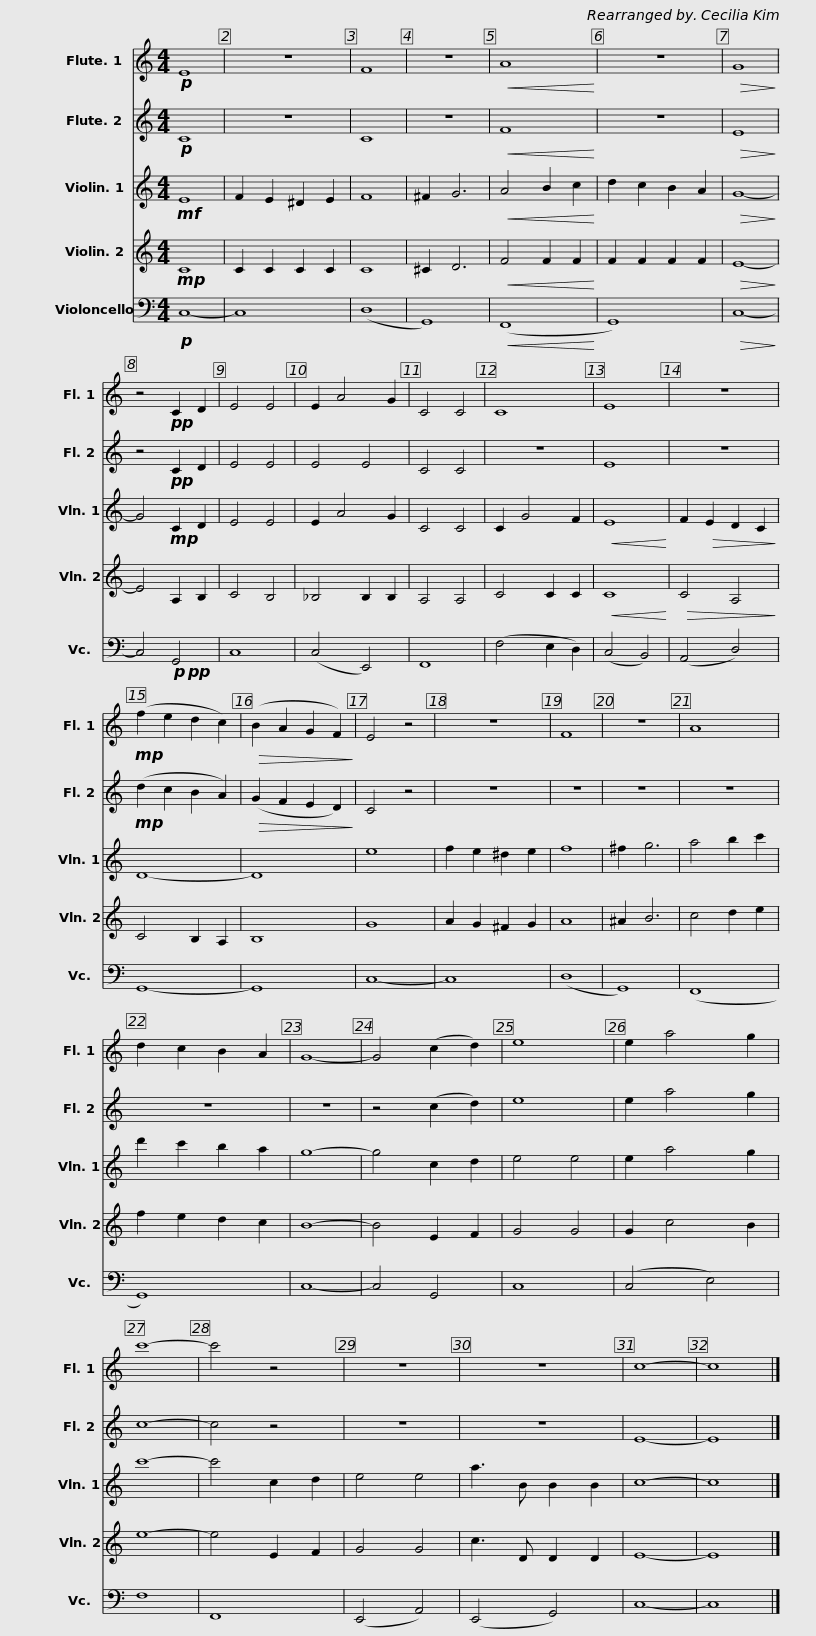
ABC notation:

X:1
%%score 1 2 3 4 5
L:1/8
M:4/4
I:linebreak $
K:C
V:1 treble
V:2 treble
V:3 treble
V:4 treble
V:5 bass
V:1
!p! E8 | z8 | F8 | z8 |!<(! A8!<)! | %5
 z8 |!>(! G8!>)! | z4!pp! C2 D2 | E4 E4 | E2 A4 G2 |$ %10
 C4 C4 | C8 | E8 | z8 |!mp! (f2 e2 d2 c2) | %15
!>(! (B2 A2 G2 F2)!>)! | E4 z4 | z8 | F8 | z8 |$ %20
 A8 | d2 c2 B2 A2 | G8- | G4 (c2 d2) | e8 | %25
 e2 a4 g2 | c'8- | c'4 z4 | z8 | z8 | %30
 c8- |$ c8 |] %32
V:2
!p! C8 | z8 | C8 | z8 |!<(! F8!<)! | %5
 z8 |!>(! E8!>)! | z4!pp! C2 D2 | E4 E4 | E4 E4 |$ %10
 C4 C4 | z8 | E8 | z8 |!mp! (d2 c2 B2 A2) | %15
!>(! (G2 F2 E2 D2)!>)! | C4 z4 | z8 | z8 | z8 |$ %20
 z8 | z8 | z8 | z4 (c2 d2) | e8 | %25
 e2 a4 g2 | c8- | c4 z4 | z8 | z8 | %30
 E8- |$ E8 |] %32
V:3
!mf! E8 | F2 E2 ^D2 E2 | F8 | ^F2 G6 |!<(! A4 B2 c2!<)! | %5
 d2 c2 B2 A2 |!>(! G8-!>)! | G4!mp! C2 D2 | E4 E4 | E2 A4 G2 |$ %10
 C4 C4 | C2 G4 F2 |!<(! E8!<)! | F2!>(! E2 D2 C2!>)! | D8- | %15
 D8 | e8 | f2 e2 ^d2 e2 | f8 | ^f2 g6 |$ %20
 a4 b2 c'2 | d'2 c'2 b2 a2 | g8- | g4 c2 d2 | e4 e4 | %25
 e2 a4 g2 | c'8- | c'4 c2 d2 | e4 e4 | a3 B B2 B2 | %30
 c8- |$ c8 |] %32
V:4
!mp! C8 | C2 C2 C2 C2 | C8 | ^C2 D6 |!<(! F4 F2 F2!<)! | %5
 F2 F2 F2 F2 |!>(! E8-!>)! | E4 A,2 B,2 | C4 B,4 | _B,4 B,2 B,2 |$ %10
 A,4 A,4 | C4 C2 C2 |!<(! C8!<)! |!>(! C4 A,4!>)! | C4 B,2 A,2 | %15
 B,8 | G8 | A2 G2 ^F2 G2 | A8 | ^A2 B6 |$ %20
 c4 d2 e2 | f2 e2 d2 c2 | B8- | B4 E2 F2 | G4 G4 | %25
 G2 c4 B2 | e8- | e4 E2 F2 | G4 G4 | c3 D D2 D2 | %30
 E8- |$ E8 |] %32
V:5
!p! C,8- | C,8 | (D,8 | G,,8) |!<(! (F,,8!<)! | %5
 G,,8) |!>(! C,8-!>)! | C,4!p!!pp! G,,4 | C,8 | (C,4 E,,4) |$ %10
 F,,8 | (F,4 E,2 D,2) | (C,4 B,,4) | (A,,4 D,4) | G,,8- | %15
 G,,8 | C,8- | C,8 | (D,8 | G,,8) |$ %20
 (F,,8 | G,,8) | C,8- | C,4 G,,4 | C,8 | %25
 (C,4 E,4) | F,8 | F,,8 | (E,,4 A,,4) | (E,,4 G,,4) | %30
 C,8- |$ C,8 |] %32
